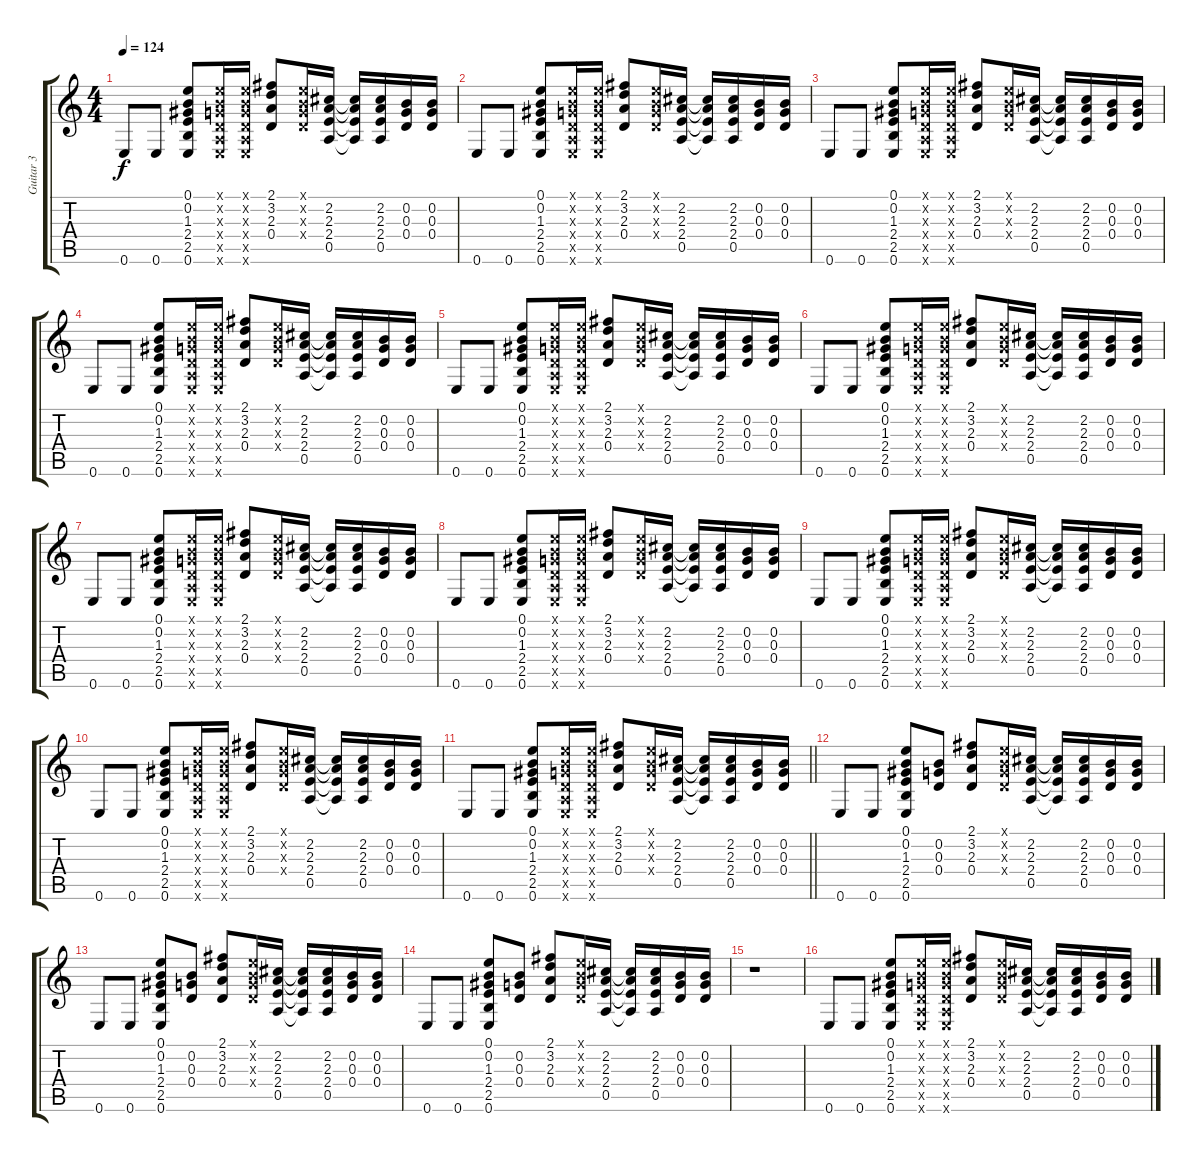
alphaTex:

\track ("Guitar 3" "Guitar 3") {instrument acousticguitarnylon}
\staff {score tabs}
\tuning (E4 B3 G3 D3 A2 E2) {hide}
\ts (4 4)
\tempo 124
\clef g2
\ks c
0.6.8{dy f} 0.6.8 (0.1 0.2 1.3 2.4 2.5 0.6).8 (0.1{x} 0.2{x} 0.3{x} 0.4{x} 0.5{x} 0.6{x}).16 (0.1{x} 0.2{x} 0.3{x} 0.4{x} 0.5{x} 0.6{x}).16 (2.1 3.2 2.3 0.4).8 (0.1{x} 0.2{x} 0.3{x} 0.4{x}).16 (2.2 2.3 2.4 0.5).16 (2.2{t} 2.3{t} 2.4{t} 0.5{t}).16 (2.2 2.3 2.4 0.5).16 (0.2 0.3 0.4).16 (0.2 0.3 0.4).16 |
0.6.8 0.6.8 (0.1 0.2 1.3 2.4 2.5 0.6).8 (0.1{x} 0.2{x} 0.3{x} 0.4{x} 0.5{x} 0.6{x}).16 (0.1{x} 0.2{x} 0.3{x} 0.4{x} 0.5{x} 0.6{x}).16 (2.1 3.2 2.3 0.4).8 (0.1{x} 0.2{x} 0.3{x} 0.4{x}).16 (2.2 2.3 2.4 0.5).16 (2.2{t} 2.3{t} 2.4{t} 0.5{t}).16 (2.2 2.3 2.4 0.5).16 (0.2 0.3 0.4).16 (0.2 0.3 0.4).16 |
0.6.8 0.6.8 (0.1 0.2 1.3 2.4 2.5 0.6).8 (0.1{x} 0.2{x} 0.3{x} 0.4{x} 0.5{x} 0.6{x}).16 (0.1{x} 0.2{x} 0.3{x} 0.4{x} 0.5{x} 0.6{x}).16 (2.1 3.2 2.3 0.4).8 (0.1{x} 0.2{x} 0.3{x} 0.4{x}).16 (2.2 2.3 2.4 0.5).16 (2.2{t} 2.3{t} 2.4{t} 0.5{t}).16 (2.2 2.3 2.4 0.5).16 (0.2 0.3 0.4).16 (0.2 0.3 0.4).16 |
0.6.8 0.6.8 (0.1 0.2 1.3 2.4 2.5 0.6).8 (0.1{x} 0.2{x} 0.3{x} 0.4{x} 0.5{x} 0.6{x}).16 (0.1{x} 0.2{x} 0.3{x} 0.4{x} 0.5{x} 0.6{x}).16 (2.1 3.2 2.3 0.4).8 (0.1{x} 0.2{x} 0.3{x} 0.4{x}).16 (2.2 2.3 2.4 0.5).16 (2.2{t} 2.3{t} 2.4{t} 0.5{t}).16 (2.2 2.3 2.4 0.5).16 (0.2 0.3 0.4).16 (0.2 0.3 0.4).16 |
0.6.8 0.6.8 (0.1 0.2 1.3 2.4 2.5 0.6).8 (0.1{x} 0.2{x} 0.3{x} 0.4{x} 0.5{x} 0.6{x}).16 (0.1{x} 0.2{x} 0.3{x} 0.4{x} 0.5{x} 0.6{x}).16 (2.1 3.2 2.3 0.4).8 (0.1{x} 0.2{x} 0.3{x} 0.4{x}).16 (2.2 2.3 2.4 0.5).16 (2.2{t} 2.3{t} 2.4{t} 0.5{t}).16 (2.2 2.3 2.4 0.5).16 (0.2 0.3 0.4).16 (0.2 0.3 0.4).16 |
0.6.8 0.6.8 (0.1 0.2 1.3 2.4 2.5 0.6).8 (0.1{x} 0.2{x} 0.3{x} 0.4{x} 0.5{x} 0.6{x}).16 (0.1{x} 0.2{x} 0.3{x} 0.4{x} 0.5{x} 0.6{x}).16 (2.1 3.2 2.3 0.4).8 (0.1{x} 0.2{x} 0.3{x} 0.4{x}).16 (2.2 2.3 2.4 0.5).16 (2.2{t} 2.3{t} 2.4{t} 0.5{t}).16 (2.2 2.3 2.4 0.5).16 (0.2 0.3 0.4).16 (0.2 0.3 0.4).16 |
0.6.8 0.6.8 (0.1 0.2 1.3 2.4 2.5 0.6).8 (0.1{x} 0.2{x} 0.3{x} 0.4{x} 0.5{x} 0.6{x}).16 (0.1{x} 0.2{x} 0.3{x} 0.4{x} 0.5{x} 0.6{x}).16 (2.1 3.2 2.3 0.4).8 (0.1{x} 0.2{x} 0.3{x} 0.4{x}).16 (2.2 2.3 2.4 0.5).16 (2.2{t} 2.3{t} 2.4{t} 0.5{t}).16 (2.2 2.3 2.4 0.5).16 (0.2 0.3 0.4).16 (0.2 0.3 0.4).16 |
0.6.8 0.6.8 (0.1 0.2 1.3 2.4 2.5 0.6).8 (0.1{x} 0.2{x} 0.3{x} 0.4{x} 0.5{x} 0.6{x}).16 (0.1{x} 0.2{x} 0.3{x} 0.4{x} 0.5{x} 0.6{x}).16 (2.1 3.2 2.3 0.4).8 (0.1{x} 0.2{x} 0.3{x} 0.4{x}).16 (2.2 2.3 2.4 0.5).16 (2.2{t} 2.3{t} 2.4{t} 0.5{t}).16 (2.2 2.3 2.4 0.5).16 (0.2 0.3 0.4).16 (0.2 0.3 0.4).16 |
0.6.8 0.6.8 (0.1 0.2 1.3 2.4 2.5 0.6).8 (0.1{x} 0.2{x} 0.3{x} 0.4{x} 0.5{x} 0.6{x}).16 (0.1{x} 0.2{x} 0.3{x} 0.4{x} 0.5{x} 0.6{x}).16 (2.1 3.2 2.3 0.4).8 (0.1{x} 0.2{x} 0.3{x} 0.4{x}).16 (2.2 2.3 2.4 0.5).16 (2.2{t} 2.3{t} 2.4{t} 0.5{t}).16 (2.2 2.3 2.4 0.5).16 (0.2 0.3 0.4).16 (0.2 0.3 0.4).16 |
0.6.8 0.6.8 (0.1 0.2 1.3 2.4 2.5 0.6).8 (0.1{x} 0.2{x} 0.3{x} 0.4{x} 0.5{x} 0.6{x}).16 (0.1{x} 0.2{x} 0.3{x} 0.4{x} 0.5{x} 0.6{x}).16 (2.1 3.2 2.3 0.4).8 (0.1{x} 0.2{x} 0.3{x} 0.4{x}).16 (2.2 2.3 2.4 0.5).16 (2.2{t} 2.3{t} 2.4{t} 0.5{t}).16 (2.2 2.3 2.4 0.5).16 (0.2 0.3 0.4).16 (0.2 0.3 0.4).16 |
\barLineRight lightlight
0.6.8 0.6.8 (0.1 0.2 1.3 2.4 2.5 0.6).8 (0.1{x} 0.2{x} 0.3{x} 0.4{x} 0.5{x} 0.6{x}).16 (0.1{x} 0.2{x} 0.3{x} 0.4{x} 0.5{x} 0.6{x}).16 (2.1 3.2 2.3 0.4).8 (0.1{x} 0.2{x} 0.3{x} 0.4{x}).16 (2.2 2.3 2.4 0.5).16 (2.2{t} 2.3{t} 2.4{t} 0.5{t}).16 (2.2 2.3 2.4 0.5).16 (0.2 0.3 0.4).16 (0.2 0.3 0.4).16 |
0.6.8 0.6.8 (0.1 0.2 1.3 2.4 2.5 0.6).8 (0.2 0.3 0.4).8 (2.1 3.2 2.3 0.4).8 (0.1{x} 0.2{x} 0.3{x} 0.4{x}).16 (2.2 2.3 2.4 0.5).16 (2.2{t} 2.3{t} 2.4{t} 0.5{t}).16 (2.2 2.3 2.4 0.5).16 (0.2 0.3 0.4).16 (0.2 0.3 0.4).16 |
0.6.8 0.6.8 (0.1 0.2 1.3 2.4 2.5 0.6).8 (0.2 0.3 0.4).8 (2.1 3.2 2.3 0.4).8 (0.1{x} 0.2{x} 0.3{x} 0.4{x}).16 (2.2 2.3 2.4 0.5).16 (2.2{t} 2.3{t} 2.4{t} 0.5{t}).16 (2.2 2.3 2.4 0.5).16 (0.2 0.3 0.4).16 (0.2 0.3 0.4).16 |
0.6.8 0.6.8 (0.1 0.2 1.3 2.4 2.5 0.6).8 (0.2 0.3 0.4).8 (2.1 3.2 2.3 0.4).8 (0.1{x} 0.2{x} 0.3{x} 0.4{x}).16 (2.2 2.3 2.4 0.5).16 (2.2{t} 2.3{t} 2.4{t} 0.5{t}).16 (2.2 2.3 2.4 0.5).16 (0.2 0.3 0.4).16 (0.2 0.3 0.4).16 |
r.1 |
0.6.8 0.6.8 (0.1 0.2 1.3 2.4 2.5 0.6).8 (0.1{x} 0.2{x} 0.3{x} 0.4{x} 0.5{x} 0.6{x}).16 (0.1{x} 0.2{x} 0.3{x} 0.4{x} 0.5{x} 0.6{x}).16 (2.1 3.2 2.3 0.4).8 (0.1{x} 0.2{x} 0.3{x} 0.4{x}).16 (2.2 2.3 2.4 0.5).16 (2.2{t} 2.3{t} 2.4{t} 0.5{t}).16 (2.2 2.3 2.4 0.5).16 (0.2 0.3 0.4).16 (0.2 0.3 0.4).16
